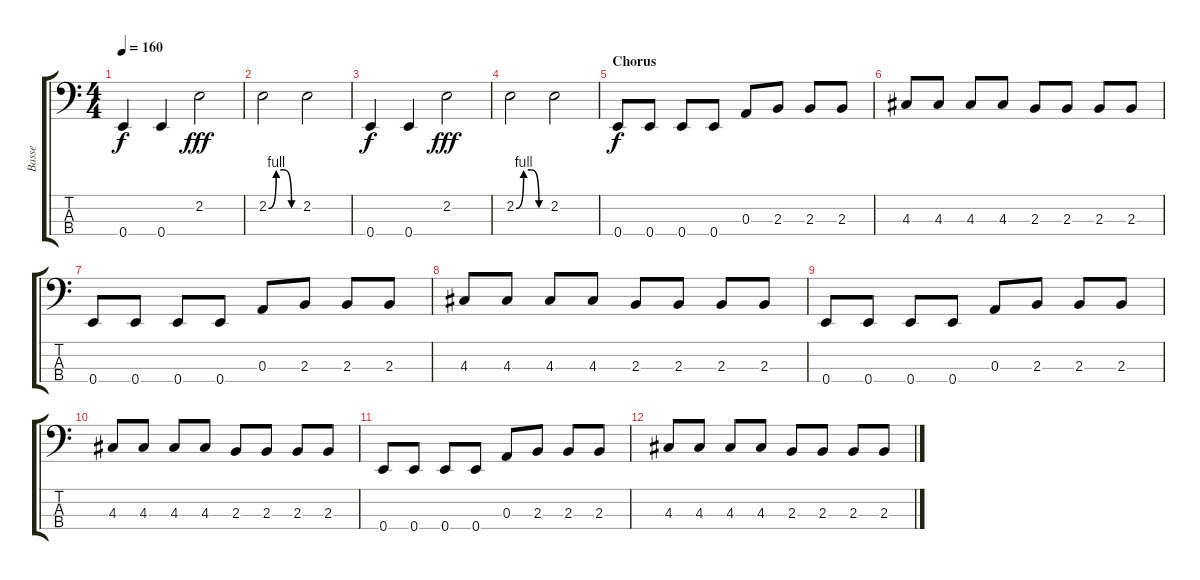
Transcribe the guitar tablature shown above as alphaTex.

\track ("Basse" "Basse") {instrument acousticbass}
\staff {score tabs}
\tuning (G2 D2 A1 E1) {hide}
\ts (4 4)
\tempo 160
\clef f4
\ks c
0.4.4{dy f} 0.4.4 2.2.2{dy fff} |
2.2{be (custom 0 0 15 4 30 4 45 0 60 0)}.2 2.2.2 |
0.4.4{dy f} 0.4.4 2.2.2{dy fff} |
2.2{be (custom 0 0 15 4 30 4 45 0 60 0)}.2 2.2.2 |
\section ("" "Chorus")
0.4.8{dy f} 0.4.8 0.4.8 0.4.8 0.3.8 2.3.8 2.3.8 2.3.8 |
4.3.8 4.3.8 4.3.8 4.3.8 2.3.8 2.3.8 2.3.8 2.3.8 |
0.4.8 0.4.8 0.4.8 0.4.8 0.3.8 2.3.8 2.3.8 2.3.8 |
4.3.8 4.3.8 4.3.8 4.3.8 2.3.8 2.3.8 2.3.8 2.3.8 |
0.4.8 0.4.8 0.4.8 0.4.8 0.3.8 2.3.8 2.3.8 2.3.8 |
4.3.8 4.3.8 4.3.8 4.3.8 2.3.8 2.3.8 2.3.8 2.3.8 |
0.4.8 0.4.8 0.4.8 0.4.8 0.3.8 2.3.8 2.3.8 2.3.8 |
4.3.8 4.3.8 4.3.8 4.3.8 2.3.8 2.3.8 2.3.8 2.3.8
